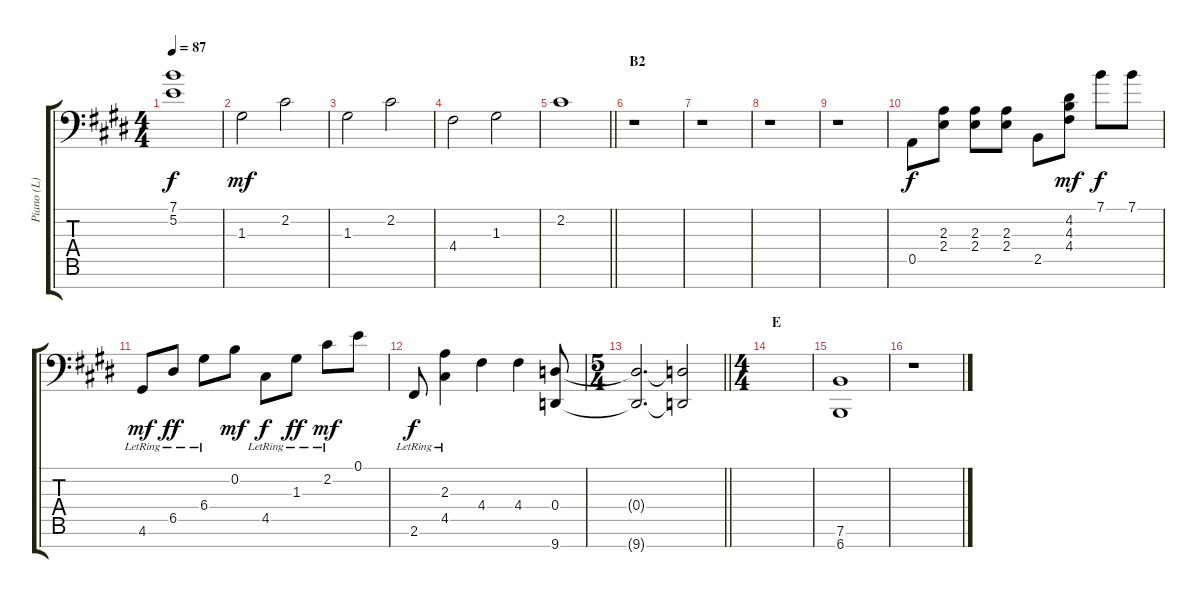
\track ("Piano (L)" "Piano (L)") {instrument acousticgrandpiano}
\staff {score tabs}
\tuning (E4 B3 G3 D3 A2 E2 F1) {hide}
\ts (4 4)
\tempo 87
\clef f4
\ks e
(7.1{t} 5.2{t}).1{dy f} |
1.3.2{dy mf} 2.2.2 |
1.3.2 2.2.2 |
4.4.2 1.3.2 |
\barLineRight lightlight
2.2.1 |
\section ("" "B2")
r.1 |
r.1 |
r.1 |
r.1 |
0.5.8{dy f} (2.3 2.4).8 (2.3 2.4).8 (2.3 2.4).8 2.5.8 (4.2 4.3 4.4).8{dy mf} 7.1.8{dy f} 7.1.8 |
4.6{lr}.8{dy mf} 6.5{lr}.8{dy ff} 6.4{lr}.8 0.2.8{dy mf} 4.5{lr}.8{dy f} 1.3{lr}.8{dy ff} 2.2{lr}.8{dy mf} 0.1.8 |
2.6{lr}.8{dy f} (2.3{lr} 4.5{lr}).4 4.4.4 4.4.4 (0.4 9.7).8 |
\ts (5 4)
\barLineRight lightlight
(0.4{t} 9.7{t}).2{d} (0.4{t} 9.7{t}).2 |
\ts (4 4)
\section ("" "E")
|
(7.6 6.7).1 |
r.1
